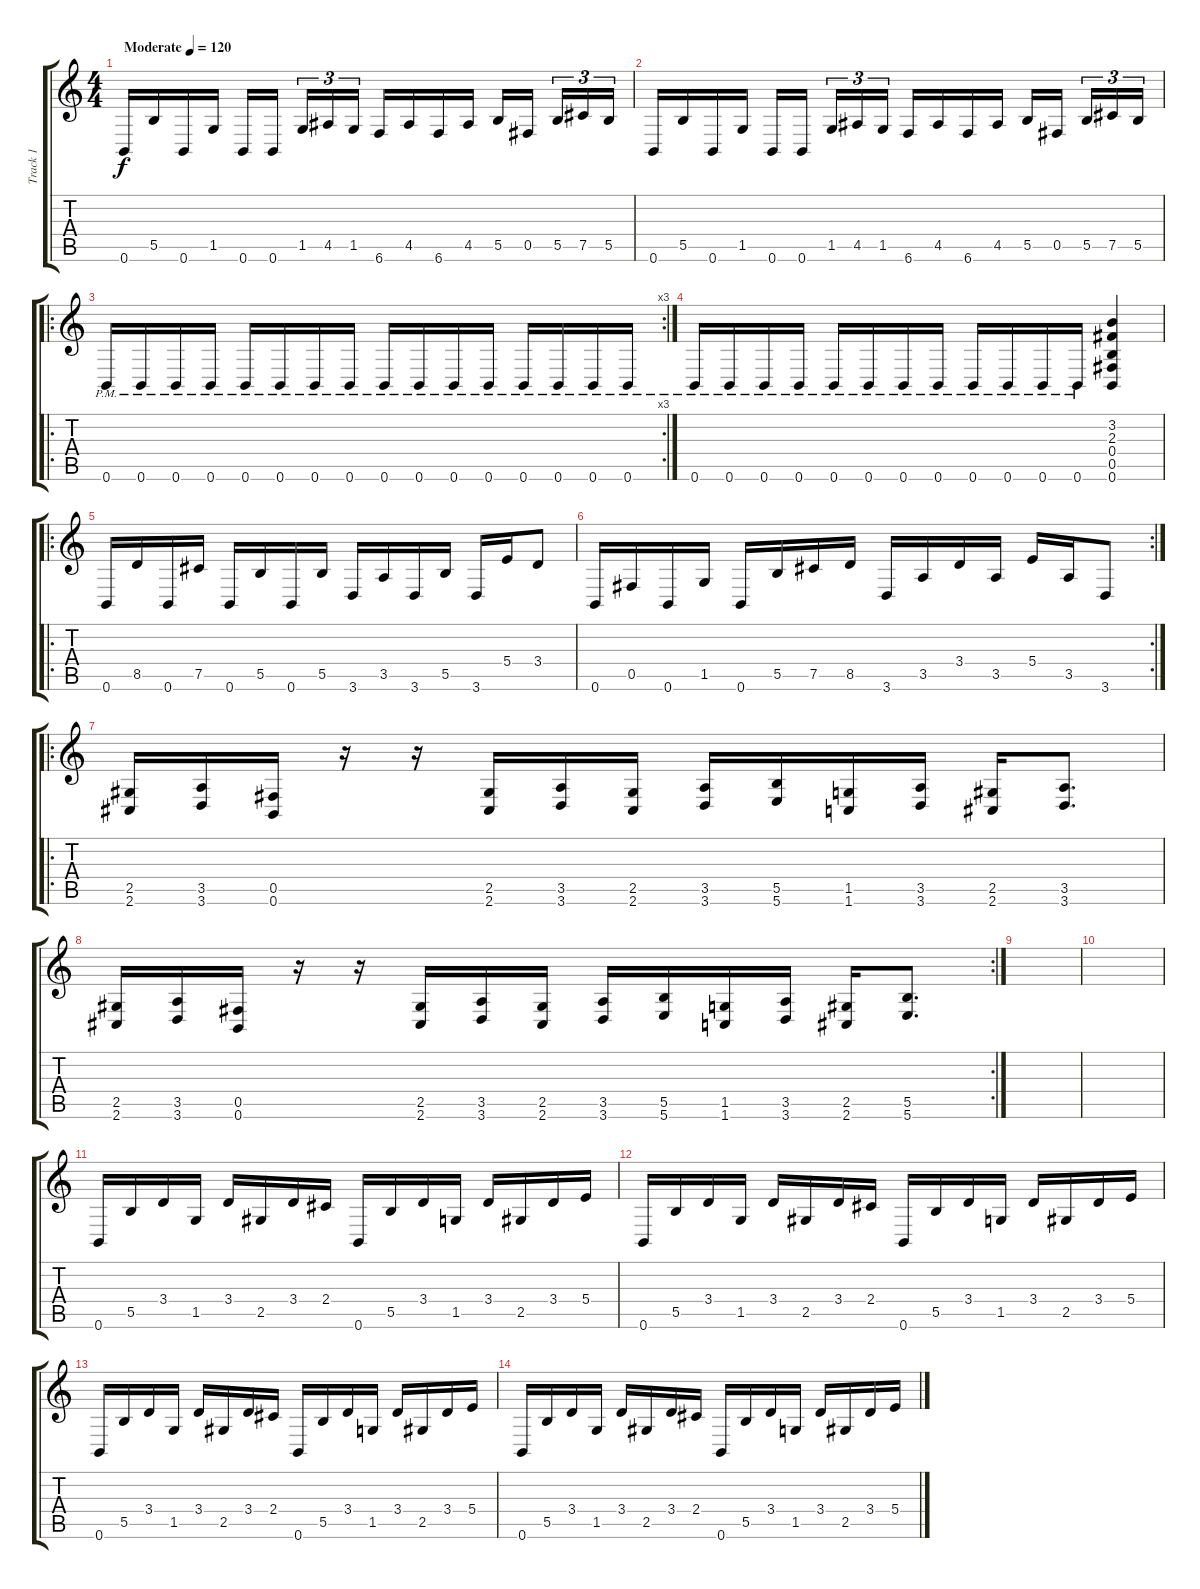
\track ("Track 1" "Track 1") {instrument distortionguitar}
\staff {score tabs}
\tuning (Db4 Ab3 E3 B2 Gb2 B1) {hide}
\ts (4 4)
\tempo (120 "Moderate")
\clef g2
\ks c
0.6.16{dy f instrument distortionguitar} 5.5.16 0.6.16 1.5.16 0.6.16 0.6.16{beam splitsecondary} 1.5.16{tu (3 2)} 4.5.16{tu (3 2)} 1.5.16{tu (3 2)} 6.6.16 4.5.16 6.6.16 4.5.16 5.5.16 0.5.16{beam splitsecondary} 5.5.16{tu (3 2)} 7.5.16{tu (3 2)} 5.5.16{tu (3 2)} |
0.6.16 5.5.16 0.6.16 1.5.16 0.6.16 0.6.16{beam splitsecondary} 1.5.16{tu (3 2)} 4.5.16{tu (3 2)} 1.5.16{tu (3 2)} 6.6.16 4.5.16 6.6.16 4.5.16 5.5.16 0.5.16{beam splitsecondary} 5.5.16{tu (3 2)} 7.5.16{tu (3 2)} 5.5.16{tu (3 2)} |
\ro
\rc 3
0.6{pm}.16 0.6{pm}.16 0.6{pm}.16 0.6{pm}.16 0.6{pm}.16 0.6{pm}.16 0.6{pm}.16 0.6{pm}.16 0.6{pm}.16 0.6{pm}.16 0.6{pm}.16 0.6{pm}.16 0.6{pm}.16 0.6{pm}.16 0.6{pm}.16 0.6{pm}.16 |
0.6{pm}.16 0.6{pm}.16 0.6{pm}.16 0.6{pm}.16 0.6{pm}.16 0.6{pm}.16 0.6{pm}.16 0.6{pm}.16 0.6{pm}.16 0.6{pm}.16 0.6{pm}.16 0.6{pm}.16 (3.2 2.3 0.4 0.5 0.6).4 |
\ro
0.6.16 8.5.16 0.6.16 7.5.16 0.6.16 5.5.16 0.6.16 5.5.16 3.6.16 3.5.16 3.6.16 5.5.16 3.6.16 5.4.16 3.4.8 |
\rc 2
0.6.16 0.5.16 0.6.16 1.5.16 0.6.16 5.5.16 7.5.16 8.5.16 3.6.16 3.5.16 3.4.16 3.5.16 5.4.16 3.5.16 3.6.8 |
\ro
(2.5 2.6).16 (3.5 3.6).16 (0.5 0.6).16 r.16 r.16 (2.5 2.6).16 (3.5 3.6).16 (2.5 2.6).16 (3.5 3.6).16 (5.5 5.6).16 (1.5 1.6).16 (3.5 3.6).16 (2.5 2.6).16 (3.5 3.6).8{d} |
\rc 2
(2.5 2.6).16 (3.5 3.6).16 (0.5 0.6).16 r.16 r.16 (2.5 2.6).16 (3.5 3.6).16 (2.5 2.6).16 (3.5 3.6).16 (5.5 5.6).16 (1.5 1.6).16 (3.5 3.6).16 (2.5 2.6).16 (5.5 5.6).8{d} |
|
|
0.6.16 5.5.16 3.4.16 1.5.16 3.4.16 2.5.16 3.4.16 2.4.16 0.6.16 5.5.16 3.4.16 1.5.16 3.4.16 2.5.16 3.4.16 5.4.16 |
0.6.16 5.5.16 3.4.16 1.5.16 3.4.16 2.5.16 3.4.16 2.4.16 0.6.16 5.5.16 3.4.16 1.5.16 3.4.16 2.5.16 3.4.16 5.4.16 |
0.6.16 5.5.16 3.4.16 1.5.16 3.4.16 2.5.16 3.4.16 2.4.16 0.6.16 5.5.16 3.4.16 1.5.16 3.4.16 2.5.16 3.4.16 5.4.16 |
0.6.16 5.5.16 3.4.16 1.5.16 3.4.16 2.5.16 3.4.16 2.4.16 0.6.16 5.5.16 3.4.16 1.5.16 3.4.16 2.5.16 3.4.16 5.4.16
